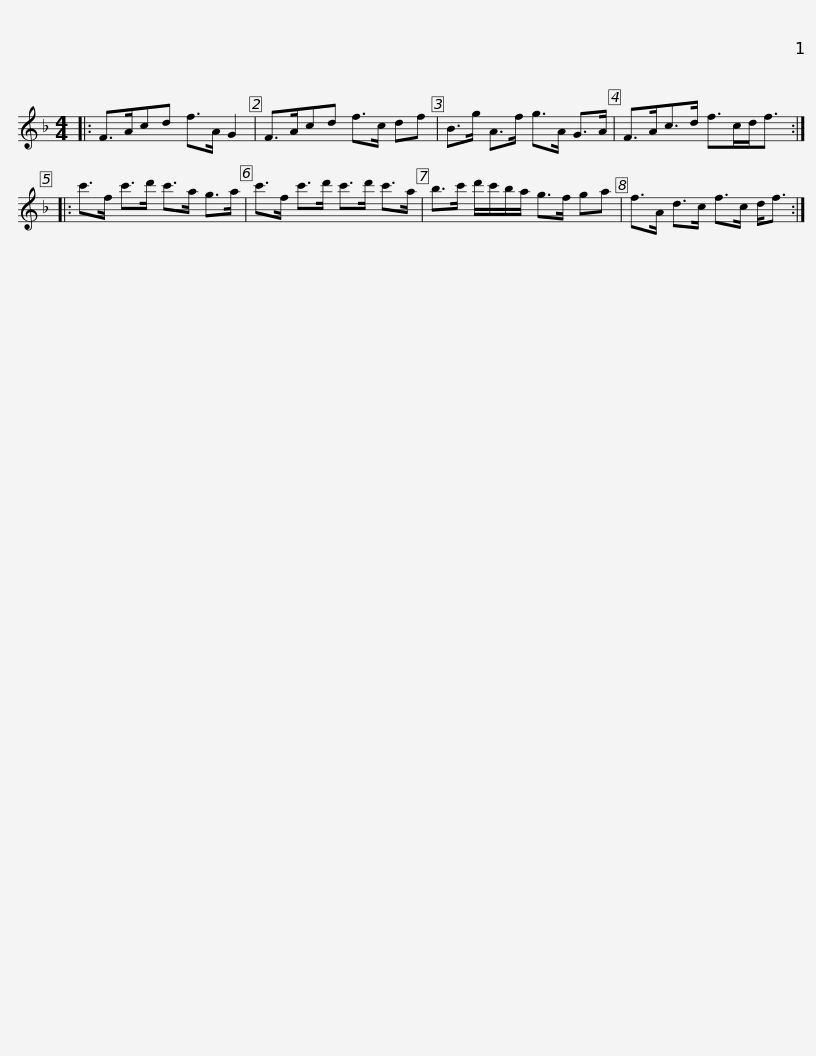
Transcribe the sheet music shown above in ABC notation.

X:1
L:1/8
M:4/4
I:linebreak $
K:F
V:1 treble
V:1
|: F>Acd f>A G2 | F>Acd f>c df | B>g A>f g>A G>A | F>Ac>d f>cd<f ::$ c'>f c'>d' c'>a g>a | %5
 c'>f c'>d' c'>d' c'>a | b>c' d'/c'/b/a/ g>f ga | f>A d>c f>c d<f :| %8
